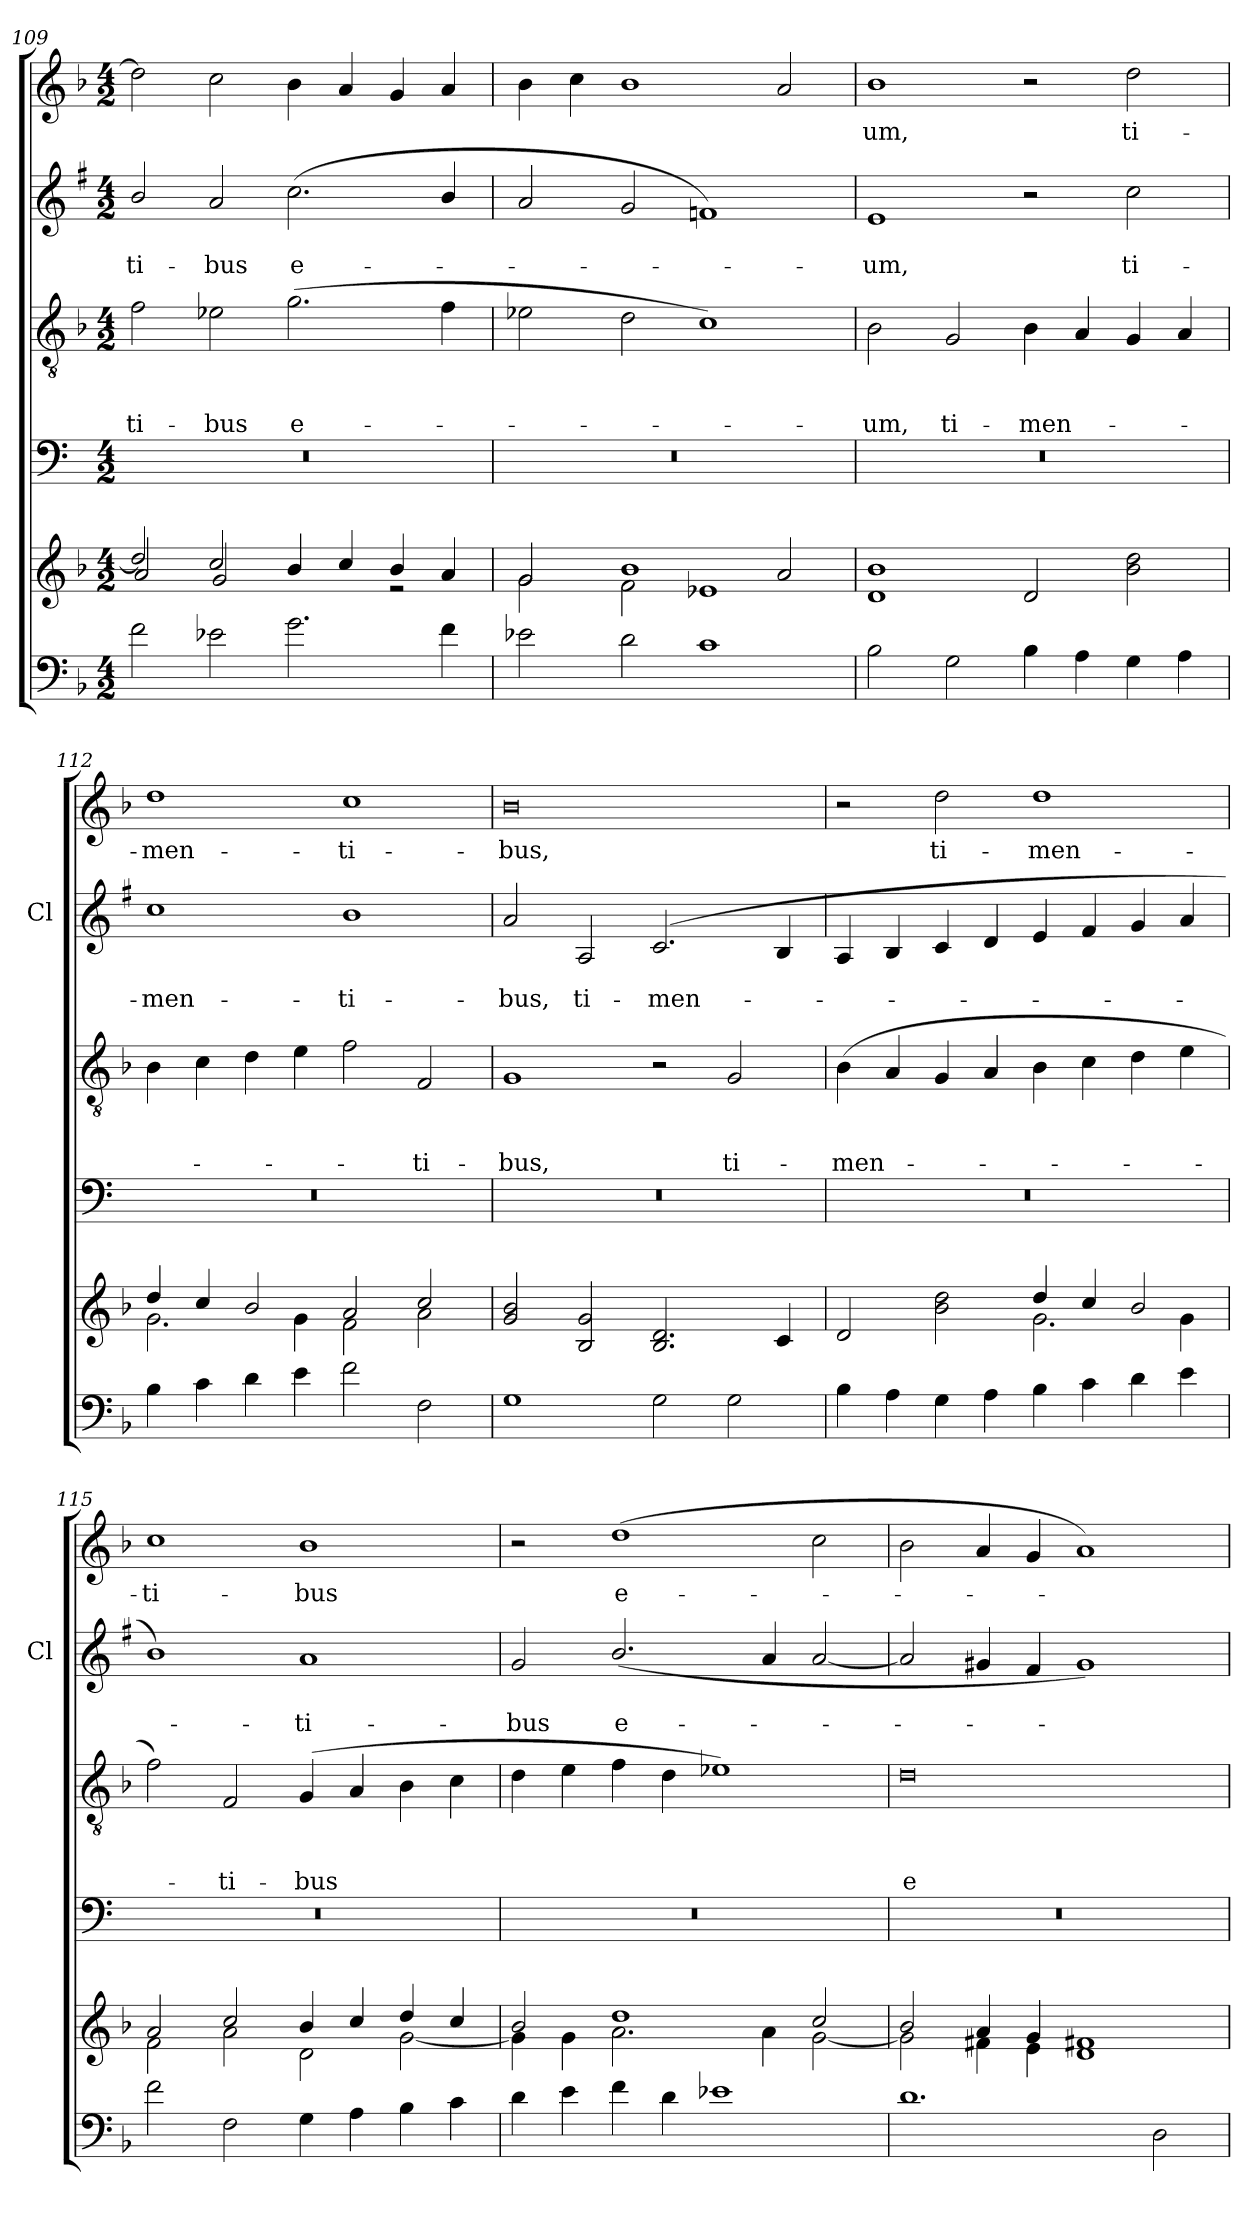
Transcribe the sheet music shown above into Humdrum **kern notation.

**kern	**kern	**kern	**kern	**text	**text	**text	**kern	**text	**text	**kern	**text
*part5	*part5	*part4	*part3	*part3	*part3	*part3	*part2	*part2	*part2	*part1	*part1
*staff6	*staff5	*staff4	*staff3	*staff3	*staff3	*staff3	*staff2	*staff2	*staff2	*staff1	*staff1
*	*	*	*	*	*	*	*I'Cl	*	*	*	*
*clefF4	*clefG2	*clefF4	*clefGv2	*	*	*	*clefG2	*	*	*clefG2	*
*	*	*ITrd4c7	*	*	*	*	*ITrd1c2	*	*	*	*
*k[b-]	*k[b-]	*k[b-]	*k[b-]	*	*	*	*k[b-]	*	*	*k[b-]	*
*F:	*F:	*F:	*F:	*	*	*	*F:	*	*	*F:	*
*M4/2	*M4/2	*M4/2	*M4/2	*	*	*	*M4/2	*	*	*M4/2	*
=109	=109	=109	=109	=109	=109	=109	=109	=109	=109	=109	=109
*	*^	*	*	*	*	*	*	*	*	*	*
2f\	2dd/]	2a/	0r	2f\	.	.	-ti-	2a/	.	-ti-	2dd\]	.
2e-X\	2cc/	2g/	.	2e-X\	.	.	-bus	2g/	.	-bus	2cc\	.
2.g\	4b-/	2ryy	.	(2.g\	.	.	e-	(2.b-\	.	e-	4b-\	.
.	4cc/	.	.	.	.	.	.	.	.	.	4a/	.
.	4b-/	2re	.	.	.	.	.	.	.	.	4g/	.
4f\	4a/	.	.	4f\	.	.	.	4a/	.	.	4a/	.
=110	=110	=110	=110	=110	=110	=110	=110	=110	=110	=110	=110	=110
2e-X\	2g/	2g\	0r	2e-X\	.	.	.	2g/	.	.	4b-\	.
.	.	.	.	.	.	.	.	.	.	.	4cc\	.
2d\	1b-	2f\	.	2d\	.	.	.	2f/	.	.	1b-	.
1c	.	1e-X	.	1c)	.	.	.	1e-X)	.	.	.	.
.	2a/	.	.	.	.	.	.	.	.	.	2a/	.
*	*v	*v	*	*	*	*	*	*	*	*	*	*
!!LO:PB:g=z
=111	=111	=111	=111	=111	=111	=111	=111	=111	=111	=111	=111
2B-\	1d 1b-	0r	2B-\	.	.	-um,	1d	.	-um,	1b-	-um,
2G\	.	.	2G/	.	.	ti-	.	.	.	.	.
4B-\	2d/	.	4B-\	.	.	-men-	2r	.	.	2r	.
4A\	.	.	4A/	.	.	.	.	.	.	.	.
4G\	2b-\ 2dd\	.	4G/	.	.	.	2b-\	.	ti-	2dd\	ti-
4A\	.	.	4A/	.	.	.	.	.	.	.	.
=112	=112	=112	=112	=112	=112	=112	=112	=112	=112	=112	=112
*	*^	*	*	*	*	*	*	*	*	*	*
4B-\	4dd/	2.g\	0r	4B-\	.	.	.	1b-	.	-men-	1dd	-men-
4c\	4cc/	.	.	4c\	.	.	.	.	.	.	.	.
4d\	2b-/	.	.	4d\	.	.	.	.	.	.	.	.
4e\	.	4g\	.	4e\	.	.	.	.	.	.	.	.
2f\	2a/	2f\	.	2f\	.	.	.	1a	.	-ti-	1cc	-ti-
2F\	2cc/	2a\	.	2F/	.	.	-ti-	.	.	.	.	.
*	*v	*v	*	*	*	*	*	*	*	*	*	*
=113	=113	=113	=113	=113	=113	=113	=113	=113	=113	=113	=113
1G	2g/ 2b-/	0r	1G	.	.	-bus,	2g/	.	-bus,	0b-	-bus,
.	2B-/ 2g/	.	.	.	.	.	2G/	.	ti-	.	.
2G\	2.B-/ 2.d/	.	2r	.	.	.	(>2.B-/	.	-men-	.	.
2G\	.	.	2G/	.	.	ti-	.	.	.	.	.
.	4c/	.	.	.	.	.	4A/	.	.	.	.
=114	=114	=114	=114	=114	=114	=114	=114	=114	=114	=114	=114
*	*^	*	*	*	*	*	*	*	*	*	*
4B-\	2d/	1ryy	0r	(4B-\	.	.	-men-	4G/	.	.	2r	.
4A\	.	.	.	4A/	.	.	.	4A/	.	.	.	.
4G\	2b-\ 2dd\	.	.	4G/	.	.	.	4B-/	.	.	2dd\	ti-
4A\	.	.	.	4A/	.	.	.	4c/	.	.	.	.
4B-\	4dd/	2.g\	.	4B-\	.	.	.	4d/	.	.	1dd	-men-
4c\	4cc/	.	.	4c\	.	.	.	4e/	.	.	.	.
4d\	2b-/	.	.	4d\	.	.	.	4f/	.	.	.	.
4e\	.	4g\	.	4e\	.	.	.	4g/	.	.	.	.
=115	=115	=115	=115	=115	=115	=115	=115	=115	=115	=115	=115	=115
2f\	2a/	2f\	0r	2f\)	.	.	.	1a)	.	.	1cc	-ti-
2F\	2cc/	2a\	.	2F/	.	.	-ti-	.	.	.	.	.
4G\	4b-/	2d\	.	(4G/	.	.	-bus	1g	.	-ti-	1b-	-bus
4A\	4cc/	.	.	4A/	.	.	.	.	.	.	.	.
4B-\	4dd/	[<2g\	.	4B-\	.	.	.	.	.	.	.	.
4c\	4cc/	.	.	4c\	.	.	.	.	.	.	.	.
!!LO:LB:g=z
=116	=116	=116	=116	=116	=116	=116	=116	=116	=116	=116	=116	=116
4d\	2b-/	4g\]	0r	4d\	.	.	.	2f/	.	-bus	2r	.
4e\	.	4g\	.	4e\	.	.	.	.	.	.	.	.
4f\	1dd	2.a\	.	4f\	.	.	.	(>2.a/	.	e-	(1dd	e-
4d\	.	.	.	4d\	.	.	.	.	.	.	.	.
1e-X	.	.	.	1e-X)	.	.	.	.	.	.	.	.
.	.	4a\	.	.	.	.	.	4g/	.	.	.	.
.	2cc/	[<2g\	.	.	.	.	.	[2g/	.	.	2cc\	.
=117	=117	=117	=117	=117	=117	=117	=117	=117	=117	=117	=117	=117
1.d	2b-/	2g\]	0r	0d	.	.	e-	2g/]	.	.	2b-\	.
.	4a/	4f#X\	.	.	.	.	.	4f#X/	.	.	4a/	.
.	4g/	4e\	.	.	.	.	.	4e/	.	.	4g/	.
.	1f#X	1d	.	.	.	.	.	1f#)	.	.	1a)	.
2D\	.	.	.	.	.	.	.	.	.	.	.	.
*	*v	*v	*	*	*	*	*	*	*	*	*	*
=	=	=	=	=	=	=	=	=	=	=	=
*-	*-	*-	*-	*-	*-	*-	*-	*-	*-	*-	*-
